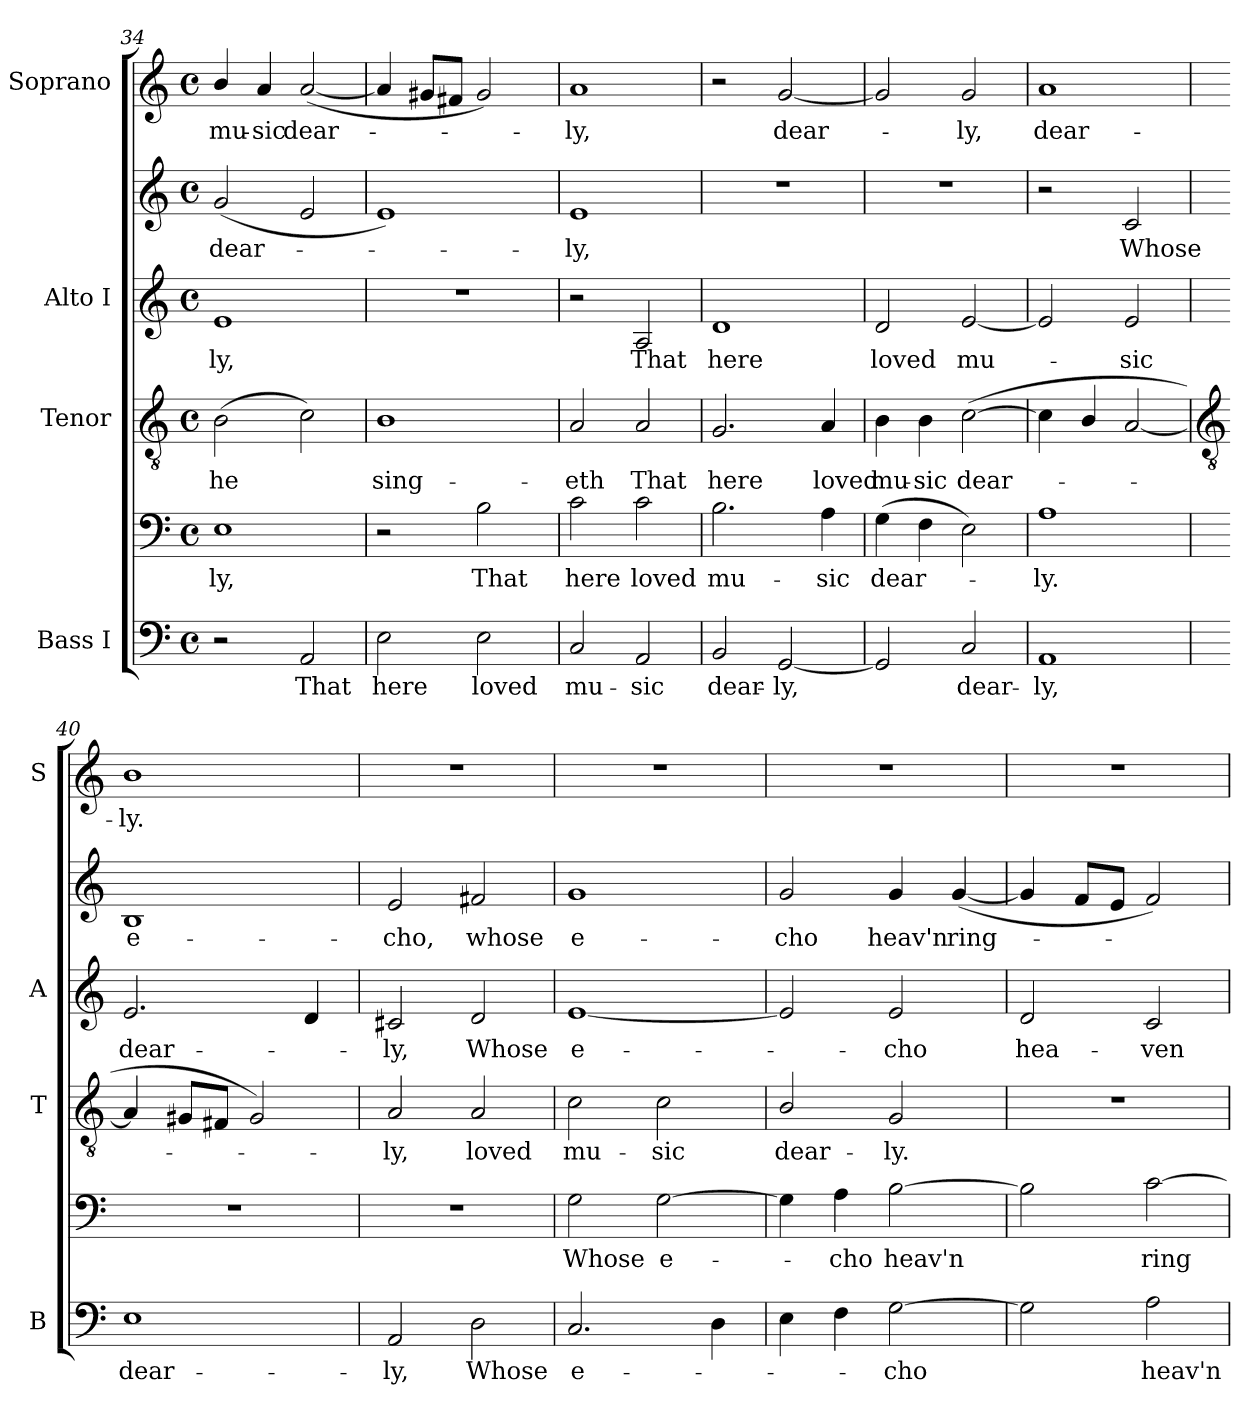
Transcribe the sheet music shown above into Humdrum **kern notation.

**kern	**text	**kern	**text	**kern	**text	**kern	**text	**kern	**text	**kern	**text
*part4	*part4	*part4	*part4	*part3	*part3	*part2	*part2	*part2	*part2	*part1	*part1
*staff6	*staff6	*staff5	*staff5	*staff4	*staff4	*staff3	*staff3	*staff2	*staff2	*staff1	*staff1
*I"Bass I	*	*	*	*I"Tenor	*	*I"Alto I	*	*	*	*I"Soprano	*
*I'B	*	*	*	*I'T	*	*I'A	*	*	*	*I'S	*
*clefF4	*	*clefF4	*	*clefGv2	*	*clefG2	*	*clefG2	*	*clefG2	*
*k[]	*	*k[]	*	*k[]	*	*k[]	*	*k[]	*	*k[]	*
*C:	*	*C:	*	*C:	*	*C:	*	*C:	*	*C:	*
*M4/4	*	*M4/4	*	*M4/4	*	*M4/4	*	*M4/4	*	*M4/4	*
*met(c)	*	*met(c)	*	*met(c)	*	*met(c)	*	*met(c)	*	*met(c)	*
=34	=34	=34	=34	=34	=34	=34	=34	=34	=34	=34	=34
!	!	!	!LO:LY:b	!	!LO:LY:b	!	!LO:LY:b	!	!LO:LY:b	!	!LO:LY:b
2r	.	1E	ly,	(>2B	he	1e	ly,	(<2g	dear-	4b/	mu-
!	!	!	!	!	!	!	!	!	!	!	!LO:LY:b
.	.	.	.	.	.	.	.	.	.	4a	-sic
!	!LO:LY:b	!	!	!	!	!	!	!	!	!	!LO:LY:b
2AA	That	.	.	2c)	.	.	.	2e	.	(<[2a	dear-
=35	=35	=35	=35	=35	=35	=35	=35	=35	=35	=35	=35
!	!LO:LY:b	!	!	!	!LO:LY:b	!	!	!	!	!	!
2E	here	2r	.	1B	sing-	1r	.	1e)	.	4a]	.
.	.	.	.	.	.	.	.	.	.	8g#XL	.
.	.	.	.	.	.	.	.	.	.	8f#XJ	.
!	!LO:LY:b	!	!LO:LY:b	!	!	!	!	!	!	!	!
2E	loved	2B	That	.	.	.	.	.	.	2g#)	.
=36	=36	=36	=36	=36	=36	=36	=36	=36	=36	=36	=36
!	!LO:LY:b	!	!LO:LY:b	!	!LO:LY:b	!	!	!	!LO:LY:b	!	!LO:LY:b
2C	mu-	2c	here	2A	-eth	2r	.	1e	ly,	1a	ly,
!	!LO:LY:b	!	!LO:LY:b	!	!LO:LY:b	!	!LO:LY:b	!	!	!	!
2AA	-sic	2c	loved	2A	That	2A	That	.	.	.	.
=37	=37	=37	=37	=37	=37	=37	=37	=37	=37	=37	=37
!	!LO:LY:b	!	!LO:LY:b	!	!LO:LY:b	!	!LO:LY:b	!	!	!	!
2BB	dear-	2.B	mu-	2.G	here	1d	here	1r	.	2r	.
!	!LO:LY:b	!	!	!	!	!	!	!	!	!	!LO:LY:b
[2GG	-ly,	.	.	.	.	.	.	.	.	[2g	dear-
!	!	!	!LO:LY:b	!	!LO:LY:b	!	!	!	!	!	!
.	.	4A	-sic	4A	loved	.	.	.	.	.	.
=38	=38	=38	=38	=38	=38	=38	=38	=38	=38	=38	=38
!	!	!	!LO:LY:b	!	!LO:LY:b	!	!LO:LY:b	!	!	!	!
2GG]	.	(>4G	dear-	4B	mu-	2d	loved	1r	.	2g]	.
!	!	!	!	!	!LO:LY:b	!	!	!	!	!	!
.	.	4F	.	4B	-sic	.	.	.	.	.	.
!	!LO:LY:b	!	!	!	!LO:LY:b	!	!LO:LY:b	!	!	!	!LO:LY:b
2C	dear-	2E)	.	(<[2c	dear-	[2e	mu-	.	.	2g	ly,
=39	=39	=39	=39	=39	=39	=39	=39	=39	=39	=39	=39
!	!LO:LY:b	!	!LO:LY:b	!	!	!	!	!	!	!	!LO:LY:b
1AA	ly,	1A	-ly.	4c]	.	2e]	.	2r	.	1a	dear-
.	.	.	.	4B/	.	.	.	.	.	.	.
!	!	!	!	!	!	!	!LO:LY:b	!	!LO:LY:b	!	!
.	.	.	.	[2A	.	2e	sic	2c	Whose	.	.
!!LO:LB:g=z
=40	=40	=40	=40	=40	=40	=40	=40	=40	=40	=40	=40
*	*	*	*	*clefGv2	*	*	*	*	*	*	*
!	!LO:LY:b	!	!	!	!	!	!LO:LY:b	!	!LO:LY:b	!	!LO:LY:b
1E	dear-	1r	.	4A]	.	2.e	-dear-	1B	e-	1b	-ly.
.	.	.	.	8G#XL	.	.	.	.	.	.	.
.	.	.	.	8F#XJ	.	.	.	.	.	.	.
.	.	.	.	2G#)	.	.	.	.	.	.	.
.	.	.	.	.	.	4d	.	.	.	.	.
=41	=41	=41	=41	=41	=41	=41	=41	=41	=41	=41	=41
!	!LO:LY:b	!	!	!	!LO:LY:b	!	!LO:LY:b	!	!LO:LY:b	!	!
2AA	-ly,	1r	.	2A	ly,	2c#X	ly,	2e	cho,	1r	.
!	!LO:LY:b	!	!	!	!LO:LY:b	!	!LO:LY:b	!	!LO:LY:b	!	!
2D	Whose	.	.	2A	loved	2d	Whose	2f#X	whose	.	.
=42	=42	=42	=42	=42	=42	=42	=42	=42	=42	=42	=42
!	!LO:LY:b	!	!LO:LY:b	!	!LO:LY:b	!	!LO:LY:b	!	!LO:LY:b	!	!
2.C	e-	2G	Whose	2c	mu-	[1e	-e-	1g	e-	1r	.
!	!	!	!LO:LY:b	!	!LO:LY:b	!	!	!	!	!	!
.	.	[2G	e-	2c	-sic	.	.	.	.	.	.
4D	.	.	.	.	.	.	.	.	.	.	.
=43	=43	=43	=43	=43	=43	=43	=43	=43	=43	=43	=43
!	!	!	!	!	!LO:LY:b	!	!	!	!LO:LY:b	!	!
4E	.	4G]	.	2B/	dear-	2e]	.	2g	cho	1r	.
!	!	!	!LO:LY:b	!	!	!	!	!	!	!	!
4F	.	4A	cho	.	.	.	.	.	.	.	.
!	!LO:LY:b	!	!LO:LY:b	!	!LO:LY:b	!	!LO:LY:b	!	!LO:LY:b	!	!
[2G	cho	[2B	heav'n	2G	-ly.	2e	cho	4g	heav'n	.	.
!	!	!	!	!	!	!	!	!	!LO:LY:b	!	!
.	.	.	.	.	.	.	.	(<[4g	ring-	.	.
=44	=44	=44	=44	=44	=44	=44	=44	=44	=44	=44	=44
!	!	!	!	!	!	!	!LO:LY:b	!	!	!	!
2G]	.	2B]	.	1r	.	2d	hea-	4g]	.	1r	.
.	.	.	.	.	.	.	.	8fL	.	.	.
.	.	.	.	.	.	.	.	8eJ	.	.	.
!	!LO:LY:b	!	!LO:LY:b	!	!	!	!LO:LY:b	!	!	!	!
2A	heav'n	[2c	ring-	.	.	2c	-ven	2f)	.	.	.
=	=	=	=	=	=	=	=	=	=	=	=
*-	*-	*-	*-	*-	*-	*-	*-	*-	*-	*-	*-
